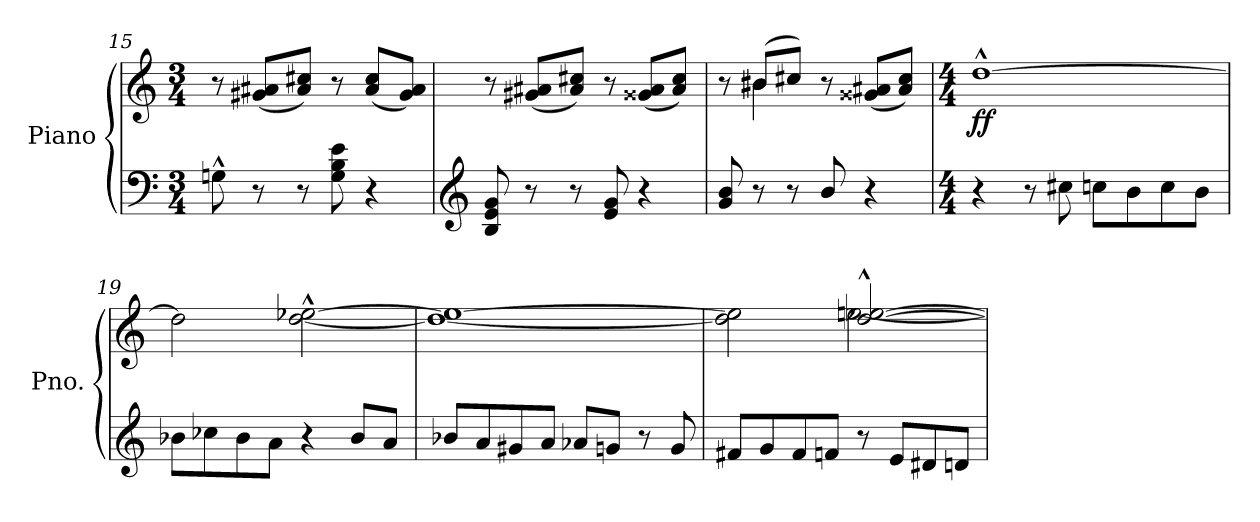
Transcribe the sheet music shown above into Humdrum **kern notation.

**kern	**kern	**dynam
*part1	*part1	*part1
*staff2	*staff1	*staff1/2
*I"Piano	*	*
*I'Pno.	*	*
*clefF4	*clefG2	*
*k[]	*k[]	*
*M3/4	*M3/4	*
=15	=15	=15
8Gn^^\	8r	.
8r	(<8g#X/ 8a#X/L	.
8r	8a#/ 8cc#X/J)	.
8G\ 8B\ 8e\	8r	.
4r	(>8a#/ 8cc#/L	.
.	8g#/ 8a#/J)	.
=16	=16	=16
*clefG2	*	*
8B/ 8e/ 8g/	8r	.
8r	(<8g#X/ 8a#X/L	.
8r	8a#/ 8cc#X/J)	.
8e/ 8g/	8r	.
4r	(<8g##X/ 8a#/L	.
.	8a#/ 8cc#/J)	.
=17	=17	=17
*	*^	*
8g/ 8b/	8r	8ryy	.
8r	(>8b#X/L	4b#\	.
8r	8cc#X/J)	.	.
8b/	8r	4.ryy	.
4r	(<8g##X/ 8a#X/L	.	.
.	8a#/ 8cc#/J)	.	.
*	*v	*v	*
!!LO:PB:g=z
=18	=18	=18
*M4/4	*M4/4	*
!	!	!LO:DY:b
4r	[1dd^^	ff
8r	.	.
8cc#X\	.	.
8ccn\L	.	.
8b\	.	.
8cc\	.	.
8b\J	.	.
=19	=19	=19
8b-X\L	2dd\]	.
8cc-X\	.	.
8b-\	.	.
8a\J	.	.
4r	[2dd\^^ [2ee-X\^^	.
8b-/L	.	.
8a/J	.	.
=20	=20	=20
8b-X/L	1dd_ 1ee-_	.
8a/	.	.
8g#X/	.	.
8a/J	.	.
8a-X/L	.	.
8gn/J	.	.
8r	.	.
8g/	.	.
=21	=21	=21
*	*^	*
8f#X/L	2dd\] 2ee-\]	2ryy	.
8g/	.	.	.
8f#/	.	.	.
8fn/J	.	.	.
8r	[2dd/^^ [2ee-X/^^	[2een\	.
8e/L	.	.	.
8d#X/	.	.	.
8dn/J	.	.	.
*	*v	*v	*
=	=	=
*-	*-	*-
